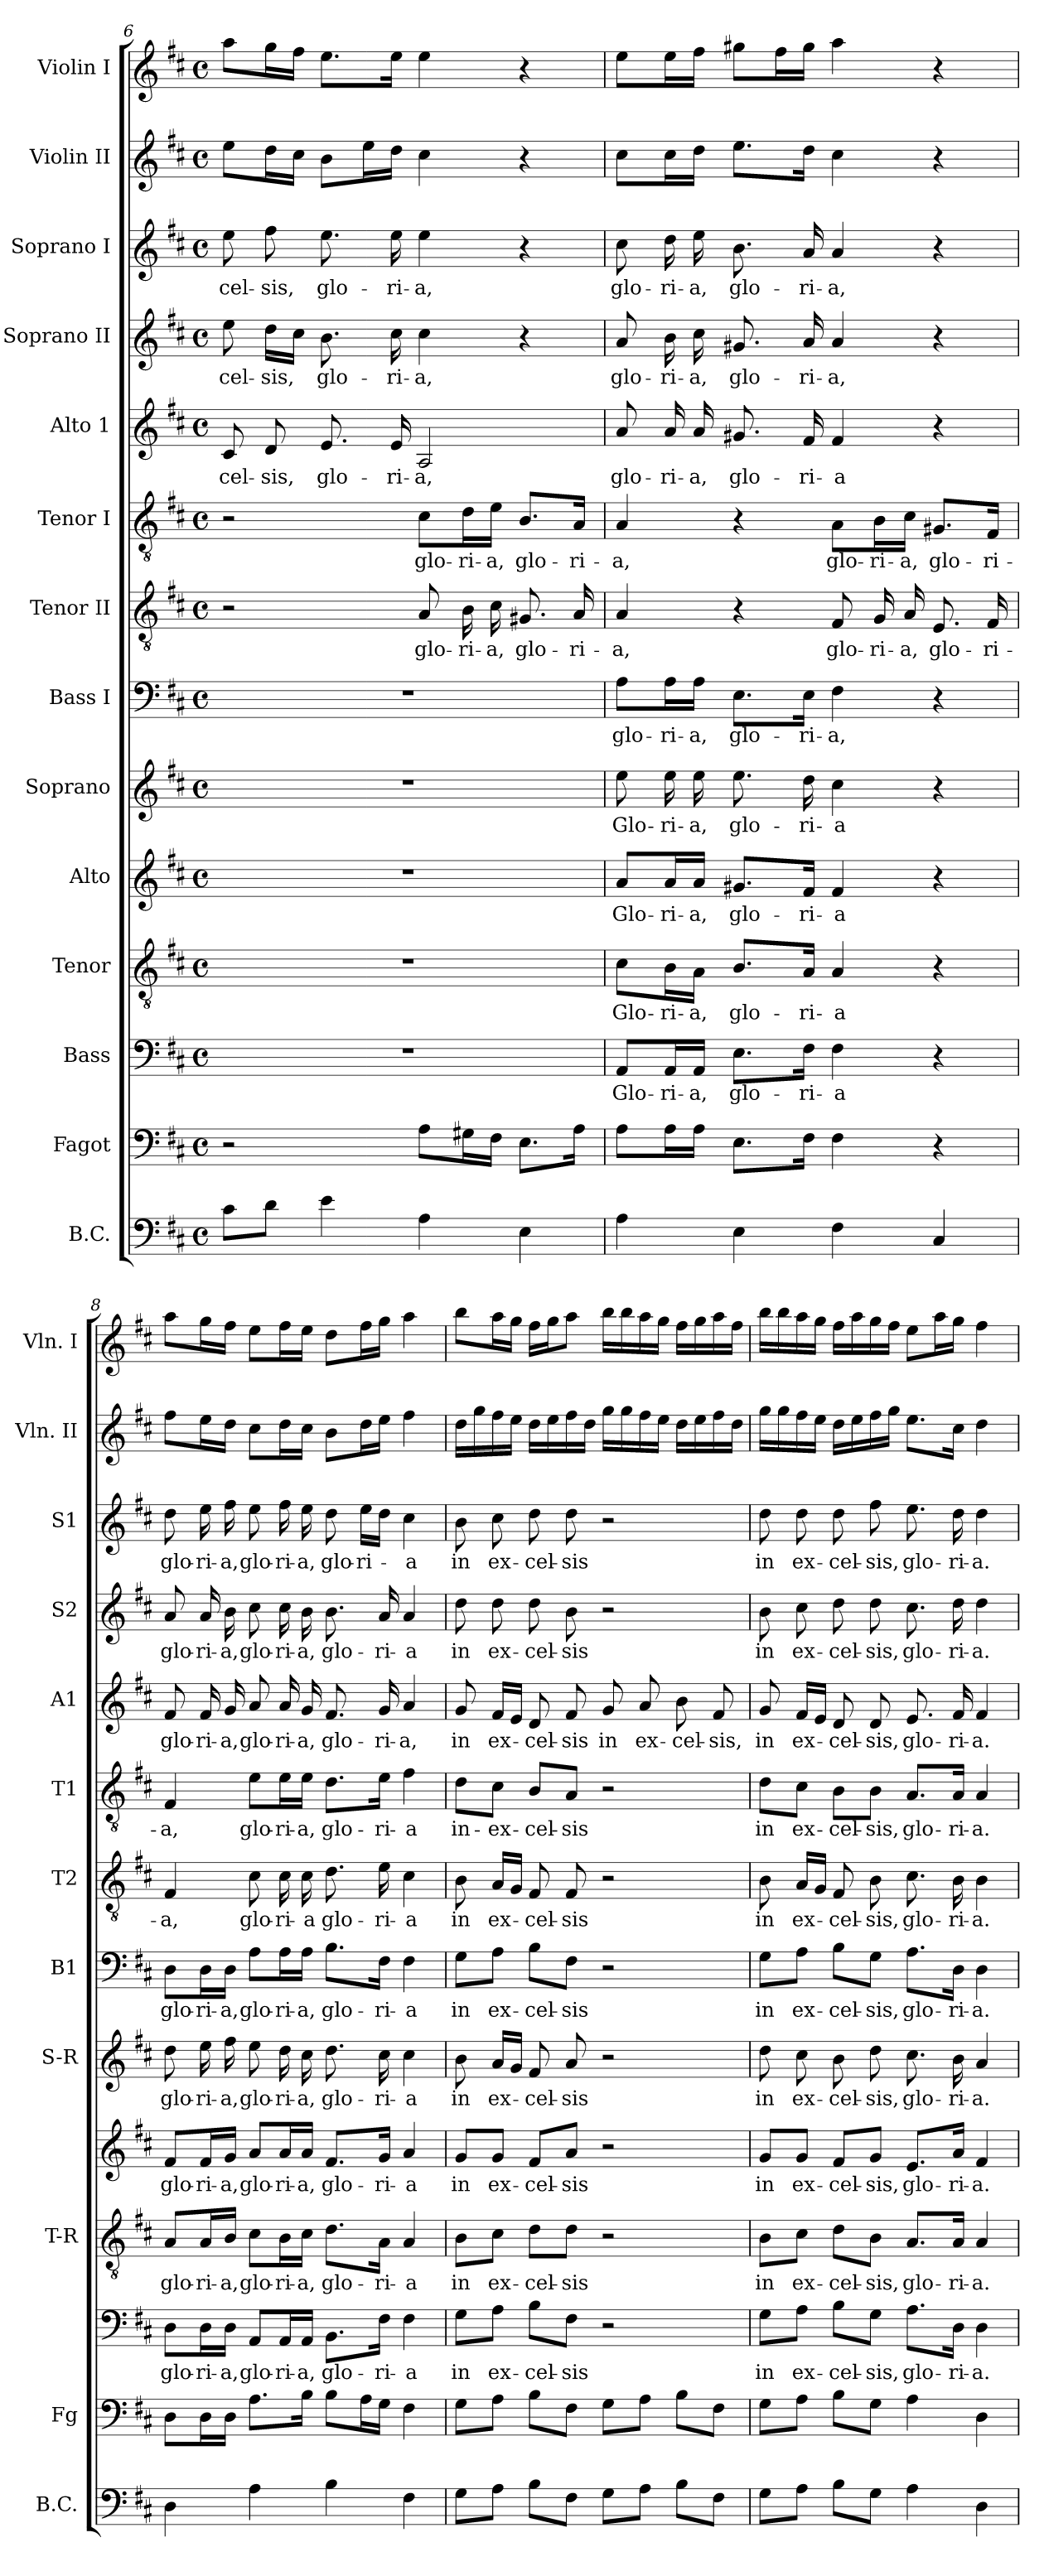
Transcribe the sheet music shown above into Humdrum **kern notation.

**kern	**kern	**kern	**text	**kern	**text	**kern	**text	**kern	**text	**kern	**text	**kern	**text	**kern	**text	**kern	**text	**kern	**text	**kern	**text	**kern	**kern
*part14	*part13	*part12	*part12	*part11	*part11	*part10	*part10	*part9	*part9	*part8	*part8	*part7	*part7	*part6	*part6	*part5	*part5	*part4	*part4	*part3	*part3	*part2	*part1
*staff14	*staff13	*staff12	*staff12	*staff11	*staff11	*staff10	*staff10	*staff9	*staff9	*staff8	*staff8	*staff7	*staff7	*staff6	*staff6	*staff5	*staff5	*staff4	*staff4	*staff3	*staff3	*staff2	*staff1
*I"B.C.	*I"Fagot	*I"Bass	*	*I"Tenor	*	*I"Alto	*	*I"Soprano	*	*I"Bass I	*	*I"Tenor II	*	*I"Tenor I	*	*I"Alto 1	*	*I"Soprano II	*	*I"Soprano I	*	*I"Violin II	*I"Violin I
*I'B.C.	*I'Fg	*	*	*I'T-R	*	*	*	*I'S-R	*	*I'B1	*	*I'T2	*	*I'T1	*	*I'A1	*	*I'S2	*	*I'S1	*	*I'Vln. II	*I'Vln. I
*clefF4	*clefF4	*clefF4	*	*clefGv2	*	*clefG2	*	*clefG2	*	*clefF4	*	*clefGv2	*	*clefGv2	*	*clefG2	*	*clefG2	*	*clefG2	*	*clefG2	*clefG2
*k[f#c#]	*k[f#c#]	*k[f#c#]	*	*k[f#c#]	*	*k[f#c#]	*	*k[f#c#]	*	*k[f#c#]	*	*k[f#c#]	*	*k[f#c#]	*	*k[f#c#]	*	*k[f#c#]	*	*k[f#c#]	*	*k[f#c#]	*k[f#c#]
*D:	*D:	*D:	*	*D:	*	*D:	*	*D:	*	*D:	*	*D:	*	*D:	*	*D:	*	*D:	*	*D:	*	*D:	*D:
*M4/4	*M4/4	*M4/4	*	*M4/4	*	*M4/4	*	*M4/4	*	*M4/4	*	*M4/4	*	*M4/4	*	*M4/4	*	*M4/4	*	*M4/4	*	*M4/4	*M4/4
*met(c)	*met(c)	*met(c)	*	*met(c)	*	*met(c)	*	*met(c)	*	*met(c)	*	*met(c)	*	*met(c)	*	*met(c)	*	*met(c)	*	*met(c)	*	*met(c)	*met(c)
=6	=6	=6	=6	=6	=6	=6	=6	=6	=6	=6	=6	=6	=6	=6	=6	=6	=6	=6	=6	=6	=6	=6	=6
!	!	!	!	!	!	!	!	!	!	!	!	!	!	!	!	!	!LO:LY:b	!	!LO:LY:b	!	!LO:LY:b	!	!
8c#\L	2r	1r	.	1r	.	1r	.	1r	.	1r	.	2r	.	2r	.	8c#/	-cel-	8ee\	-cel-	8ee\	-cel-	8ee\L	8aa\L
!	!	!	!	!	!	!	!	!	!	!	!	!	!	!	!	!	!LO:LY:b	!	!LO:LY:b	!	!LO:LY:b	!	!
8d\J	.	.	.	.	.	.	.	.	.	.	.	.	.	.	.	8d/	-sis,	16dd\LL	-sis,	8ff#\	-sis,	16dd\L	16gg\L
.	.	.	.	.	.	.	.	.	.	.	.	.	.	.	.	.	.	16cc#\JJ	.	.	.	16cc#\JJ	16ff#\JJ
!	!	!	!	!	!	!	!	!	!	!	!	!	!	!	!	!	!LO:LY:b	!	!LO:LY:b	!	!LO:LY:b	!	!
4e\	.	.	.	.	.	.	.	.	.	.	.	.	.	.	.	8.e/	glo-	8.b\	glo-	8.ee\	glo-	8b\L	8.ee\L
.	.	.	.	.	.	.	.	.	.	.	.	.	.	.	.	.	.	.	.	.	.	16ee\L	.
!	!	!	!	!	!	!	!	!	!	!	!	!	!	!	!	!	!LO:LY:b	!	!LO:LY:b	!	!LO:LY:b	!	!
.	.	.	.	.	.	.	.	.	.	.	.	.	.	.	.	16e/	-ri-	16cc#\	-ri-	16ee\	-ri-	16dd\JJ	16ee\Jk
!	!	!	!	!	!	!	!	!	!	!	!	!	!LO:LY:b	!	!LO:LY:b	!	!LO:LY:b	!	!LO:LY:b	!	!LO:LY:b	!	!
4A\	8A\L	.	.	.	.	.	.	.	.	.	.	8A/	glo-	8c#\L	glo-	2A/	-a,	4cc#\	-a,	4ee\	-a,	4cc#\	4ee\
!	!	!	!	!	!	!	!	!	!	!	!	!	!LO:LY:b	!	!LO:LY:b	!	!	!	!	!	!	!	!
.	16G#X\L	.	.	.	.	.	.	.	.	.	.	16B\	-ri-	16d\L	-ri-	.	.	.	.	.	.	.	.
!	!	!	!	!	!	!	!	!	!	!	!	!	!LO:LY:b	!	!LO:LY:b	!	!	!	!	!	!	!	!
.	16F#\JJ	.	.	.	.	.	.	.	.	.	.	16c#\	-a,	16e\JJ	-a,	.	.	.	.	.	.	.	.
!	!	!	!	!	!	!	!	!	!	!	!	!	!LO:LY:b	!	!LO:LY:b	!	!	!	!	!	!	!	!
4E\	8.E\L	.	.	.	.	.	.	.	.	.	.	8.G#X/	glo-	8.B/L	glo-	.	.	4r	.	4r	.	4r	4r
!	!	!	!	!	!	!	!	!	!	!	!	!	!LO:LY:b	!	!LO:LY:b	!	!	!	!	!	!	!	!
.	16A\Jk	.	.	.	.	.	.	.	.	.	.	16A/	-ri-	16A/Jk	-ri-	.	.	.	.	.	.	.	.
=7	=7	=7	=7	=7	=7	=7	=7	=7	=7	=7	=7	=7	=7	=7	=7	=7	=7	=7	=7	=7	=7	=7	=7
!	!	!	!LO:LY:b	!	!LO:LY:b	!	!LO:LY:b	!	!LO:LY:b	!	!LO:LY:b	!	!LO:LY:b	!	!LO:LY:b	!	!LO:LY:b	!	!LO:LY:b	!	!LO:LY:b	!	!
4A\	8A\L	8AA/L	Glo-	8c#\L	Glo-	8a/L	Glo-	8ee\	Glo-	8A\L	glo-	4A/	-a,	4A/	-a,	8a/	glo-	8a/	glo-	8cc#\	glo-	8cc#\L	8ee\L
!	!	!	!LO:LY:b	!	!LO:LY:b	!	!LO:LY:b	!	!LO:LY:b	!	!LO:LY:b	!	!	!	!	!	!LO:LY:b	!	!LO:LY:b	!	!LO:LY:b	!	!
.	16A\L	16AA/L	-ri-	16B\L	-ri-	16a/L	-ri-	16ee\	-ri-	16A\L	-ri-	.	.	.	.	16a/	-ri-	16b\	-ri-	16dd\	-ri-	16cc#\L	16ee\L
!	!	!	!LO:LY:b	!	!LO:LY:b	!	!LO:LY:b	!	!LO:LY:b	!	!LO:LY:b	!	!	!	!	!	!LO:LY:b	!	!LO:LY:b	!	!LO:LY:b	!	!
.	16A\JJ	16AA/JJ	-a,	16A\JJ	-a,	16a/JJ	-a,	16ee\	-a,	16A\JJ	-a,	.	.	.	.	16a/	-a,	16cc#\	-a,	16ee\	-a,	16dd\JJ	16ff#\JJ
!	!	!	!LO:LY:b	!	!LO:LY:b	!	!LO:LY:b	!	!LO:LY:b	!	!LO:LY:b	!	!	!	!	!	!LO:LY:b	!	!LO:LY:b	!	!LO:LY:b	!	!
4E\	8.E\L	8.E\L	glo-	8.B/L	glo-	8.g#X/L	glo-	8.ee\	glo-	8.E\L	glo-	4r	.	4r	.	8.g#X/	glo-	8.g#X/	glo-	8.b\	glo-	8.ee\L	8gg#X\L
.	.	.	.	.	.	.	.	.	.	.	.	.	.	.	.	.	.	.	.	.	.	.	16ff#\L
!	!	!	!LO:LY:b	!	!LO:LY:b	!	!LO:LY:b	!	!LO:LY:b	!	!LO:LY:b	!	!	!	!	!	!LO:LY:b	!	!LO:LY:b	!	!LO:LY:b	!	!
.	16F#\Jk	16F#\Jk	-ri-	16A/Jk	-ri-	16f#/Jk	-ri-	16dd\	-ri-	16E\Jk	-ri-	.	.	.	.	16f#/	-ri-	16a/	-ri-	16a/	-ri-	16dd\Jk	16gg#\JJ
!	!	!	!LO:LY:b	!	!LO:LY:b	!	!LO:LY:b	!	!LO:LY:b	!	!LO:LY:b	!	!LO:LY:b	!	!LO:LY:b	!	!LO:LY:b	!	!LO:LY:b	!	!LO:LY:b	!	!
4F#\	4F#\	4F#\	-a	4A/	-a	4f#/	-a	4cc#\	-a	4F#\	-a,	8F#/	glo-	8A\L	glo-	4f#/	-a	4a/	-a,	4a/	-a,	4cc#\	4aa\
!	!	!	!	!	!	!	!	!	!	!	!	!	!LO:LY:b	!	!LO:LY:b	!	!	!	!	!	!	!	!
.	.	.	.	.	.	.	.	.	.	.	.	16G/	-ri-	16B\L	-ri-	.	.	.	.	.	.	.	.
!	!	!	!	!	!	!	!	!	!	!	!	!	!LO:LY:b	!	!LO:LY:b	!	!	!	!	!	!	!	!
.	.	.	.	.	.	.	.	.	.	.	.	16A/	-a,	16c#\JJ	-a,	.	.	.	.	.	.	.	.
!	!	!	!	!	!	!	!	!	!	!	!	!	!LO:LY:b	!	!LO:LY:b	!	!	!	!	!	!	!	!
4C#/	4r	4r	.	4r	.	4r	.	4r	.	4r	.	8.E/	glo-	8.G#X/L	glo-	4r	.	4r	.	4r	.	4r	4r
!	!	!	!	!	!	!	!	!	!	!	!	!	!LO:LY:b	!	!LO:LY:b	!	!	!	!	!	!	!	!
.	.	.	.	.	.	.	.	.	.	.	.	16F#/	-ri-	16F#/Jk	-ri-	.	.	.	.	.	.	.	.
!!LO:PB:g=z
=8	=8	=8	=8	=8	=8	=8	=8	=8	=8	=8	=8	=8	=8	=8	=8	=8	=8	=8	=8	=8	=8	=8	=8
!	!	!	!LO:LY:b	!	!LO:LY:b	!	!LO:LY:b	!	!LO:LY:b	!	!LO:LY:b	!	!LO:LY:b	!	!LO:LY:b	!	!LO:LY:b	!	!LO:LY:b	!	!LO:LY:b	!	!
4D\	8D\L	8D\L	glo-	8A/L	glo-	8f#/L	glo-	8dd\	glo-	8D\L	glo-	4F#/	-a,	4F#/	-a,	8f#/	glo-	8a/	glo-	8dd\	glo-	8ff#\L	8aa\L
!	!	!	!LO:LY:b	!	!LO:LY:b	!	!LO:LY:b	!	!LO:LY:b	!	!LO:LY:b	!	!	!	!	!	!LO:LY:b	!	!LO:LY:b	!	!LO:LY:b	!	!
.	16D\L	16D\L	-ri-	16A/L	-ri-	16f#/L	-ri-	16ee\	-ri-	16D\L	-ri-	.	.	.	.	16f#/	-ri-	16a/	-ri-	16ee\	-ri-	16ee\L	16gg\L
!	!	!	!LO:LY:b	!	!LO:LY:b	!	!LO:LY:b	!	!LO:LY:b	!	!LO:LY:b	!	!	!	!	!	!LO:LY:b	!	!LO:LY:b	!	!LO:LY:b	!	!
.	16D\JJ	16D\JJ	-a,	16B/JJ	-a,	16g/JJ	-a,	16ff#\	-a,	16D\JJ	-a,	.	.	.	.	16g/	-a,	16b\	-a,	16ff#\	-a,	16dd\JJ	16ff#\JJ
!	!	!	!LO:LY:b	!	!LO:LY:b	!	!LO:LY:b	!	!LO:LY:b	!	!LO:LY:b	!	!LO:LY:b	!	!LO:LY:b	!	!LO:LY:b	!	!LO:LY:b	!	!LO:LY:b	!	!
4A\	8.A\L	8AA/L	glo-	8c#\L	glo-	8a/L	glo-	8ee\	glo-	8A\L	glo-	8c#\	glo-	8e\L	glo-	8a/	glo-	8cc#\	glo-	8ee\	glo-	8cc#\L	8ee\L
!	!	!	!LO:LY:b	!	!LO:LY:b	!	!LO:LY:b	!	!LO:LY:b	!	!LO:LY:b	!	!LO:LY:b	!	!LO:LY:b	!	!LO:LY:b	!	!LO:LY:b	!	!LO:LY:b	!	!
.	.	16AA/L	-ri-	16B\L	-ri-	16a/L	-ri-	16dd\	-ri-	16A\L	-ri-	16c#\	-ri-	16e\L	-ri-	16a/	-ri-	16cc#\	-ri-	16ff#\	-ri-	16dd\L	16ff#\L
!	!	!	!LO:LY:b	!	!LO:LY:b	!	!LO:LY:b	!	!LO:LY:b	!	!LO:LY:b	!	!LO:LY:b	!	!LO:LY:b	!	!LO:LY:b	!	!LO:LY:b	!	!LO:LY:b	!	!
.	16B\Jk	16AA/JJ	-a,	16c#\JJ	-a,	16a/JJ	-a,	16cc#\	-a,	16A\JJ	-a,	16c#\	-a	16e\JJ	-a,	16g/	-a,	16b\	-a,	16ee\	-a,	16cc#\JJ	16ee\JJ
!	!	!	!LO:LY:b	!	!LO:LY:b	!	!LO:LY:b	!	!LO:LY:b	!	!LO:LY:b	!	!LO:LY:b	!	!LO:LY:b	!	!LO:LY:b	!	!LO:LY:b	!	!LO:LY:b	!	!
4B\	8B\L	8.BB\L	glo-	8.d\L	glo-	8.f#/L	glo-	8.dd\	glo-	8.B\L	glo-	8.d\	glo-	8.d\L	glo-	8.f#/	glo-	8.b\	glo-	8dd\	glo-	8b\L	8dd\L
!	!	!	!	!	!	!	!	!	!	!	!	!	!	!	!	!	!	!	!	!	!LO:LY:b	!	!
.	16A\L	.	.	.	.	.	.	.	.	.	.	.	.	.	.	.	.	.	.	16ee\LL	-ri-	16dd\L	16ff#\L
!	!	!	!LO:LY:b	!	!LO:LY:b	!	!LO:LY:b	!	!LO:LY:b	!	!LO:LY:b	!	!LO:LY:b	!	!LO:LY:b	!	!LO:LY:b	!	!LO:LY:b	!	!	!	!
.	16G\JJ	16F#\Jk	-ri-	16A\Jk	-ri-	16g/Jk	-ri-	16cc#\	-ri-	16F#\Jk	-ri-	16e\	-ri-	16e\Jk	-ri-	16g/	-ri-	16a/	-ri-	16dd\JJ	.	16ee\JJ	16gg\JJ
!	!	!	!LO:LY:b	!	!LO:LY:b	!	!LO:LY:b	!	!LO:LY:b	!	!LO:LY:b	!	!LO:LY:b	!	!LO:LY:b	!	!LO:LY:b	!	!LO:LY:b	!	!LO:LY:b	!	!
4F#\	4F#\	4F#\	-a	4A/	-a	4a/	-a	4cc#\	-a	4F#\	-a	4c#\	-a	4f#\	-a	4a/	-a,	4a/	-a	4cc#\	-a	4ff#\	4aa\
=9	=9	=9	=9	=9	=9	=9	=9	=9	=9	=9	=9	=9	=9	=9	=9	=9	=9	=9	=9	=9	=9	=9	=9
!	!	!	!LO:LY:b	!	!LO:LY:b	!	!LO:LY:b	!	!LO:LY:b	!	!LO:LY:b	!	!LO:LY:b	!	!LO:LY:b	!	!LO:LY:b	!	!LO:LY:b	!	!LO:LY:b	!	!
8G\L	8G\L	8G\L	in	8B\L	in	8g/L	in	8b\	in	8G\L	in	8B\	in	8d\L	in-	8g/	in	8dd\	in	8b\	in	16dd\LL	8bb\L
.	.	.	.	.	.	.	.	.	.	.	.	.	.	.	.	.	.	.	.	.	.	16gg\	.
!	!	!	!LO:LY:b	!	!LO:LY:b	!	!LO:LY:b	!	!LO:LY:b	!	!LO:LY:b	!	!LO:LY:b	!	!LO:LY:b	!	!LO:LY:b	!	!LO:LY:b	!	!LO:LY:b	!	!
8A\J	8A\J	8A\J	ex-	8c#\J	ex-	8g/J	ex-	16a/LL	ex-	8A\J	ex-	16A/LL	ex-	8c#\J	-ex-	16f#/LL	ex-	8dd\	ex-	8cc#\	ex-	16ff#\	16aa\L
.	.	.	.	.	.	.	.	16g/JJ	.	.	.	16G/JJ	.	.	.	16e/JJ	.	.	.	.	.	16ee\JJ	16gg\JJ
!	!	!	!LO:LY:b	!	!LO:LY:b	!	!LO:LY:b	!	!LO:LY:b	!	!LO:LY:b	!	!LO:LY:b	!	!LO:LY:b	!	!LO:LY:b	!	!LO:LY:b	!	!LO:LY:b	!	!
8B\L	8B\L	8B\L	-cel-	8d\L	-cel-	8f#/L	-cel-	8f#/	-cel-	8B\L	-cel-	8F#/	-cel-	8B/L	-cel-	8d/	-cel-	8dd\	-cel-	8dd\	-cel-	16dd\LL	16ff#\LL
.	.	.	.	.	.	.	.	.	.	.	.	.	.	.	.	.	.	.	.	.	.	16ee\	16gg\J
!	!	!	!LO:LY:b	!	!LO:LY:b	!	!LO:LY:b	!	!LO:LY:b	!	!LO:LY:b	!	!LO:LY:b	!	!LO:LY:b	!	!LO:LY:b	!	!LO:LY:b	!	!LO:LY:b	!	!
8F#\J	8F#\J	8F#\J	-sis	8d\J	-sis	8a/J	-sis	8a/	-sis	8F#\J	-sis	8F#/	-sis	8A/J	-sis	8f#/	-sis	8b\	-sis	8dd\	-sis	16ff#\	8aa\J
.	.	.	.	.	.	.	.	.	.	.	.	.	.	.	.	.	.	.	.	.	.	16dd\JJ	.
!	!	!	!	!	!	!	!	!	!	!	!	!	!	!	!	!	!LO:LY:b	!	!	!	!	!	!
8G\L	8G\L	2r	.	2r	.	2r	.	2r	.	2r	.	2r	.	2r	.	8g/	in	2r	.	2r	.	16gg\LL	16bb\LL
.	.	.	.	.	.	.	.	.	.	.	.	.	.	.	.	.	.	.	.	.	.	16gg\	16bb\
!	!	!	!	!	!	!	!	!	!	!	!	!	!	!	!	!	!LO:LY:b	!	!	!	!	!	!
8A\J	8A\J	.	.	.	.	.	.	.	.	.	.	.	.	.	.	8a/	ex-	.	.	.	.	16ff#\	16aa\
.	.	.	.	.	.	.	.	.	.	.	.	.	.	.	.	.	.	.	.	.	.	16ee\JJ	16gg\JJ
!	!	!	!	!	!	!	!	!	!	!	!	!	!	!	!	!	!LO:LY:b	!	!	!	!	!	!
8B\L	8B\L	.	.	.	.	.	.	.	.	.	.	.	.	.	.	8b\	-cel-	.	.	.	.	16dd\LL	16ff#\LL
.	.	.	.	.	.	.	.	.	.	.	.	.	.	.	.	.	.	.	.	.	.	16ee\	16gg\
!	!	!	!	!	!	!	!	!	!	!	!	!	!	!	!	!	!LO:LY:b	!	!	!	!	!	!
8F#\J	8F#\J	.	.	.	.	.	.	.	.	.	.	.	.	.	.	8f#/	-sis,	.	.	.	.	16ff#\	16aa\
.	.	.	.	.	.	.	.	.	.	.	.	.	.	.	.	.	.	.	.	.	.	16dd\JJ	16ff#\JJ
=10	=10	=10	=10	=10	=10	=10	=10	=10	=10	=10	=10	=10	=10	=10	=10	=10	=10	=10	=10	=10	=10	=10	=10
!	!	!	!LO:LY:b	!	!LO:LY:b	!	!LO:LY:b	!	!LO:LY:b	!	!LO:LY:b	!	!LO:LY:b	!	!LO:LY:b	!	!LO:LY:b	!	!LO:LY:b	!	!LO:LY:b	!	!
8G\L	8G\L	8G\L	in	8B\L	in	8g/L	in	8dd\	in	8G\L	in	8B\	in	8d\L	in	8g/	in	8b\	in	8dd\	in	16gg\LL	16bb\LL
.	.	.	.	.	.	.	.	.	.	.	.	.	.	.	.	.	.	.	.	.	.	16gg\	16bb\
!	!	!	!LO:LY:b	!	!LO:LY:b	!	!LO:LY:b	!	!LO:LY:b	!	!LO:LY:b	!	!LO:LY:b	!	!LO:LY:b	!	!LO:LY:b	!	!LO:LY:b	!	!LO:LY:b	!	!
8A\J	8A\J	8A\J	ex-	8c#\J	ex-	8g/J	ex-	8cc#\	ex-	8A\J	ex-	16A/LL	ex-	8c#\J	ex-	16f#/LL	ex-	8cc#\	ex-	8dd\	ex-	16ff#\	16aa\
.	.	.	.	.	.	.	.	.	.	.	.	16G/JJ	.	.	.	16e/JJ	.	.	.	.	.	16ee\JJ	16gg\JJ
!	!	!	!LO:LY:b	!	!LO:LY:b	!	!LO:LY:b	!	!LO:LY:b	!	!LO:LY:b	!	!LO:LY:b	!	!LO:LY:b	!	!LO:LY:b	!	!LO:LY:b	!	!LO:LY:b	!	!
8B\L	8B\L	8B\L	-cel-	8d\L	-cel-	8f#/L	-cel-	8b\	-cel-	8B\L	-cel-	8F#/	-cel-	8B\L	-cel-	8d/	-cel-	8dd\	-cel-	8dd\	-cel-	16dd\LL	16ff#\LL
.	.	.	.	.	.	.	.	.	.	.	.	.	.	.	.	.	.	.	.	.	.	16ee\	16aa\
!	!	!	!LO:LY:b	!	!LO:LY:b	!	!LO:LY:b	!	!LO:LY:b	!	!LO:LY:b	!	!LO:LY:b	!	!LO:LY:b	!	!LO:LY:b	!	!LO:LY:b	!	!LO:LY:b	!	!
8G\J	8G\J	8G\J	-sis,	8B\J	-sis,	8g/J	-sis,	8dd\	-sis,	8G\J	-sis,	8B\	-sis,	8B\J	-sis,	8d/	-sis,	8dd\	-sis,	8ff#\	-sis,	16ff#\	16gg\
.	.	.	.	.	.	.	.	.	.	.	.	.	.	.	.	.	.	.	.	.	.	16gg\JJ	16ff#\JJ
!	!	!	!LO:LY:b	!	!LO:LY:b	!	!LO:LY:b	!	!LO:LY:b	!	!LO:LY:b	!	!LO:LY:b	!	!LO:LY:b	!	!LO:LY:b	!	!LO:LY:b	!	!LO:LY:b	!	!
4A\	4A\	8.A\L	glo-	8.A/L	glo-	8.e/L	glo-	8.cc#\	glo-	8.A\L	glo-	8.c#\	glo-	8.A/L	glo-	8.e/	glo-	8.cc#\	glo-	8.ee\	glo-	8.ee\L	8ee\L
.	.	.	.	.	.	.	.	.	.	.	.	.	.	.	.	.	.	.	.	.	.	.	16aa\L
!	!	!	!LO:LY:b	!	!LO:LY:b	!	!LO:LY:b	!	!LO:LY:b	!	!LO:LY:b	!	!LO:LY:b	!	!LO:LY:b	!	!LO:LY:b	!	!LO:LY:b	!	!LO:LY:b	!	!
.	.	16D\Jk	-ri-	16A/Jk	-ri-	16a/Jk	-ri-	16b\	-ri-	16D\Jk	-ri-	16B\	-ri-	16A/Jk	-ri-	16f#/	-ri-	16dd\	-ri-	16dd\	-ri-	16cc#\Jk	16gg\JJ
!	!	!	!LO:LY:b	!	!LO:LY:b	!	!LO:LY:b	!	!LO:LY:b	!	!LO:LY:b	!	!LO:LY:b	!	!LO:LY:b	!	!LO:LY:b	!	!LO:LY:b	!	!LO:LY:b	!	!
4D\	4D\	4D\	-a.	4A/	-a.	4f#/	-a.	4a/	-a.	4D\	-a.	4B\	-a.	4A/	-a.	4f#/	-a.	4dd\	-a.	4dd\	-a.	4dd\	4ff#\
=	=	=	=	=	=	=	=	=	=	=	=	=	=	=	=	=	=	=	=	=	=	=	=
*-	*-	*-	*-	*-	*-	*-	*-	*-	*-	*-	*-	*-	*-	*-	*-	*-	*-	*-	*-	*-	*-	*-	*-
